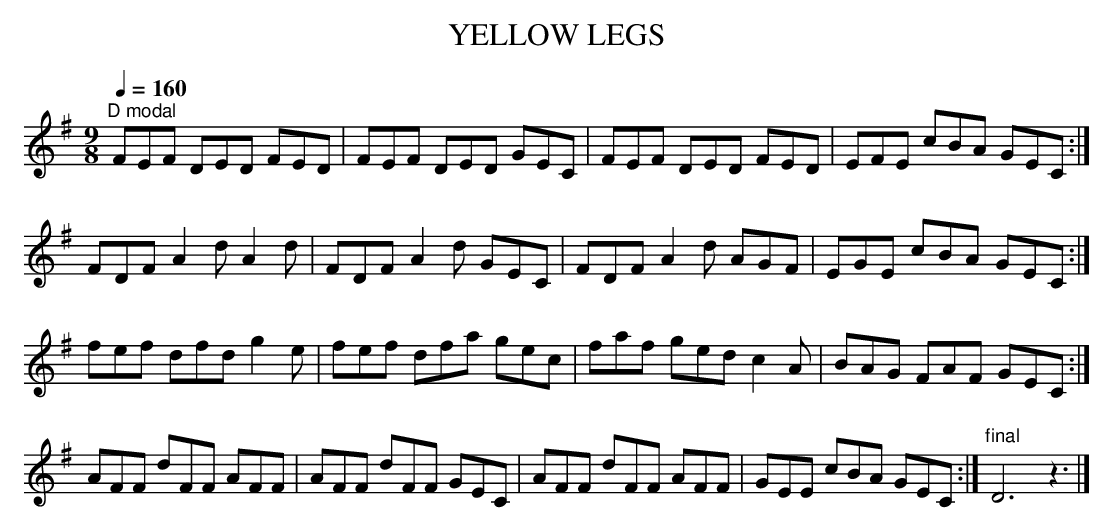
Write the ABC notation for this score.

X:1
T:YELLOW LEGS
considered this a modal tune (OFPC1.37) and to me it sounds better
that way.
Q:1/4=160
M:9/8
L:1/8
K:G
"^D modal"
FEF DED FED|FEF DED GEC|FEF DED FED|EFE cBA GEC:|
FDF A2d A2d|FDF A2d GEC|FDF A2d AGF|EGE cBA GEC:|
fef dfd g2e|fef dfa gec|faf ged c2A|BAG FAF GEC:|
AFF dFF AFF|AFF dFF GEC|AFF dFF AFF|GEE cBA GEC:|"final"D6z3|]
